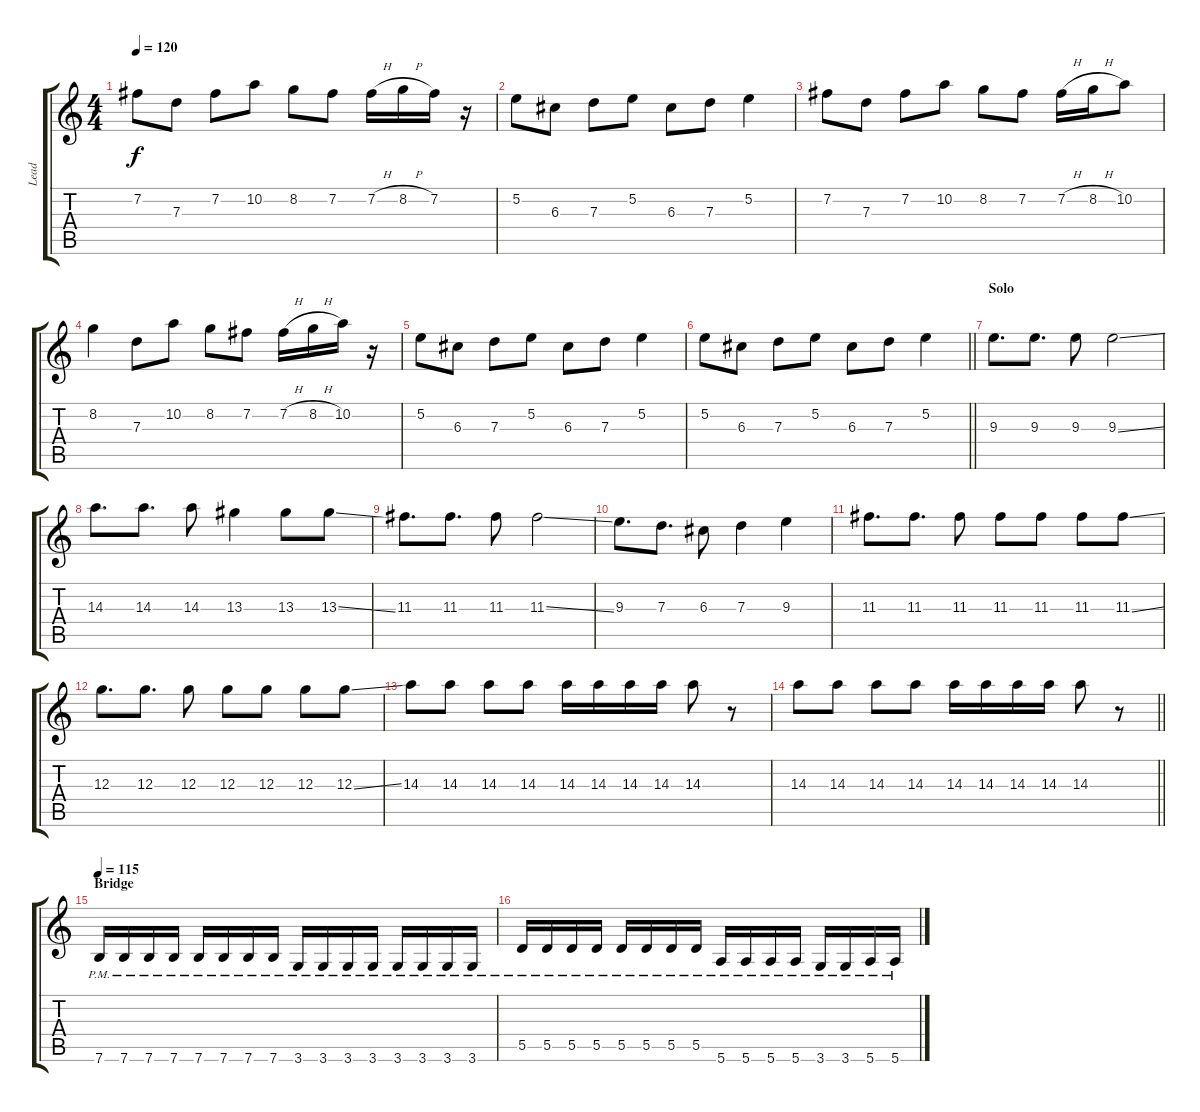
\track ("Lead" "Lead") {instrument distortionguitar}
\staff {score tabs}
\tuning (E4 B3 G3 D3 A2 E2) {hide}
\ts (4 4)
\tempo 120
\clef g2
\ks c
7.2.8{dy f} 7.3.8 7.2.8 10.2.8 8.2.8 7.2.8 7.2{h}.16 8.2{h}.16 7.2.16 r.16 |
5.2.8 6.3.8 7.3.8 5.2.8 6.3.8 7.3.8 5.2.4 |
7.2.8 7.3.8 7.2.8 10.2.8 8.2.8 7.2.8 7.2{h}.16 8.2{h}.16 10.2.8 |
8.2.4 7.3.8 10.2.8 8.2.8 7.2.8 7.2{h}.16 8.2{h}.16 10.2.16 r.16 |
5.2.8 6.3.8 7.3.8 5.2.8 6.3.8 7.3.8 5.2.4 |
\barLineRight lightlight
5.2.8 6.3.8 7.3.8 5.2.8 6.3.8 7.3.8 5.2.4 |
\section ("" "Solo")
9.3.8{d} 9.3.8{d} 9.3.8 9.3{ss}.2 |
14.3.8{d} 14.3.8{d} 14.3.8 13.3.4 13.3.8 13.3{ss}.8 |
11.3.8{d} 11.3.8{d} 11.3.8 11.3{ss}.2 |
9.3.8{d} 7.3.8{d} 6.3.8 7.3.4 9.3.4 |
11.3.8{d} 11.3.8{d} 11.3.8 11.3.8 11.3.8 11.3.8 11.3{ss}.8 |
12.3.8{d} 12.3.8{d} 12.3.8 12.3.8 12.3.8 12.3.8 12.3{ss}.8 |
14.3.8 14.3.8 14.3.8 14.3.8 14.3.16 14.3.16 14.3.16 14.3.16 14.3.8 r.8 |
\barLineRight lightlight
14.3.8 14.3.8 14.3.8 14.3.8 14.3.16 14.3.16 14.3.16 14.3.16 14.3.8 r.8 |
\section ("" "Bridge")
\tempo 115
7.6{pm}.16{volume 13} 7.6{pm}.16 7.6{pm}.16 7.6{pm}.16 7.6{pm}.16 7.6{pm}.16 7.6{pm}.16 7.6{pm}.16 3.6{pm}.16 3.6{pm}.16 3.6{pm}.16 3.6{pm}.16 3.6{pm}.16 3.6{pm}.16 3.6{pm}.16 3.6{pm}.16 |
5.5{pm}.16 5.5{pm}.16 5.5{pm}.16 5.5{pm}.16 5.5{pm}.16 5.5{pm}.16 5.5{pm}.16 5.5{pm}.16 5.6{pm}.16 5.6{pm}.16 5.6{pm}.16 5.6{pm}.16 3.6{pm}.16 3.6{pm}.16 5.6{pm}.16 5.6{pm}.16
